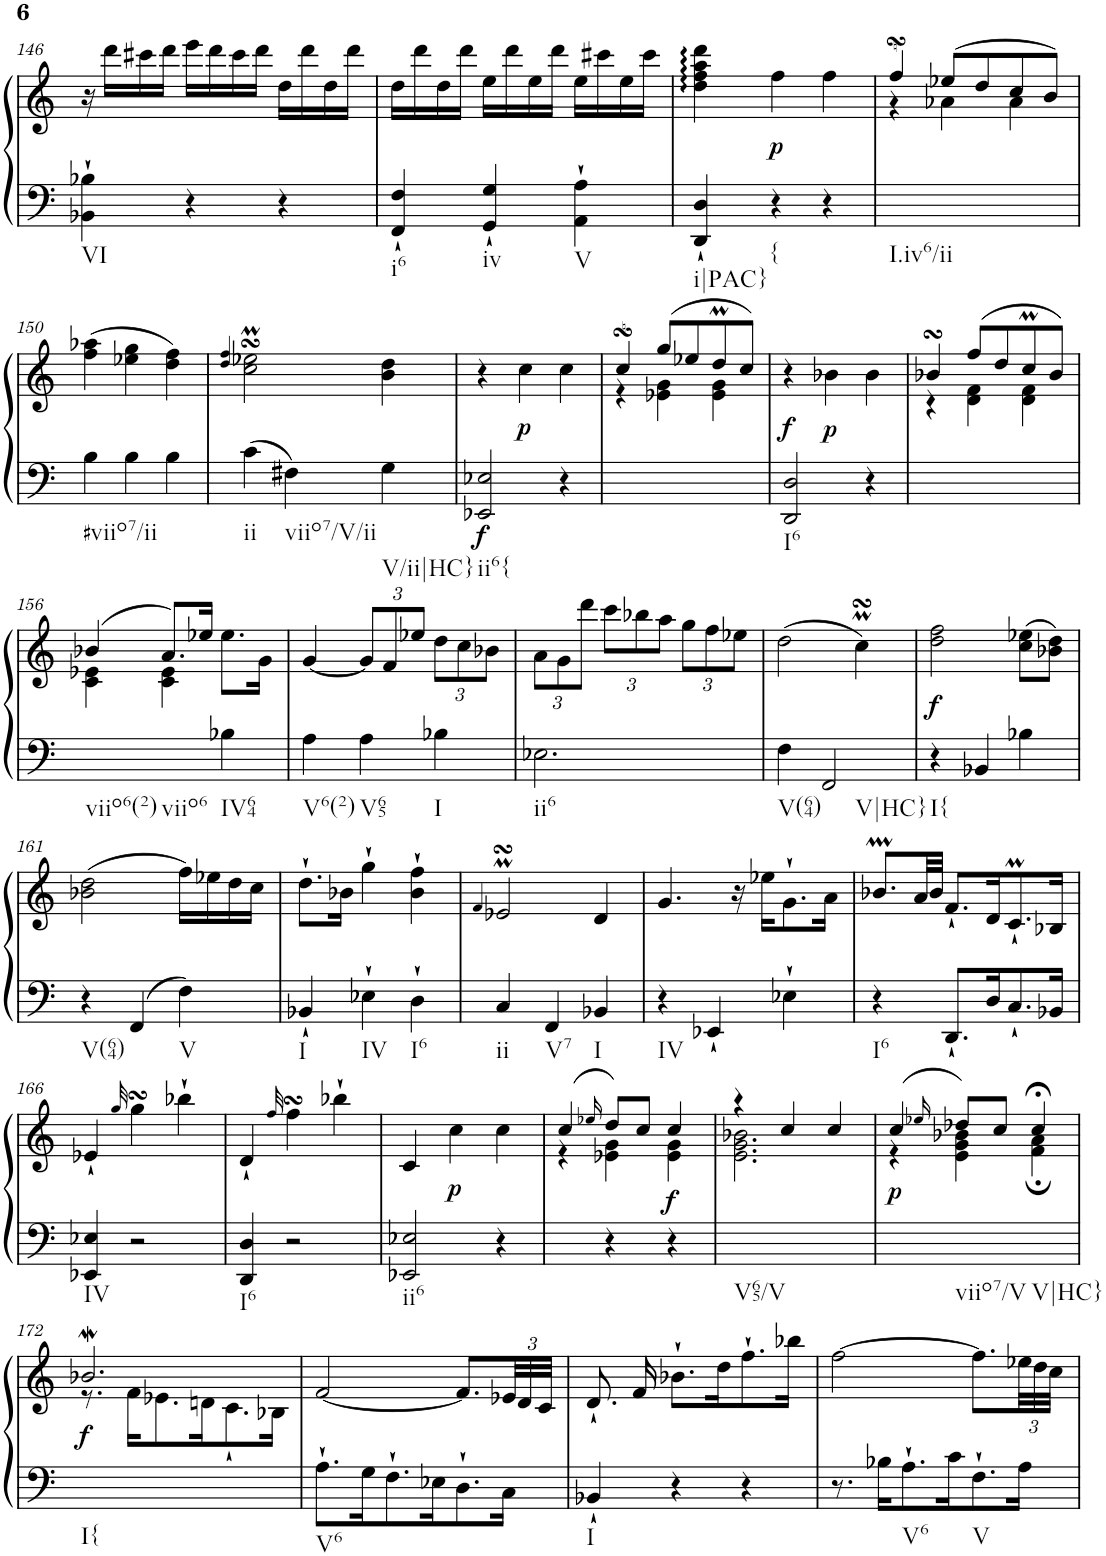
**kern	**kern	**dynam
*part1	*part1	*part1
*staff2	*staff1	*staff1/2
*I"Harpsichord	*	*
*I'Hch.	*	*
!!LO:PB:g=z
*clefF4	*clefG2	*
*k[]	*k[]	*
*M3/4	*M3/4	*
=146	=146	=146
!LO:TX:b:t=VI	!	!
4BB-X\` 4B-X\`	16r	.
.	16ddd\LL	.
.	16ccc#X\	.
.	16ddd\JJ	.
4r	16eee\LL	.
.	16ddd\	.
.	16ccc#\	.
.	16ddd\JJ	.
4r	16dd\LL	.
.	16ddd\	.
.	16dd\	.
.	16ddd\JJ	.
=147	=147	=147
!LO:TX:b:t=i6	!	!
4FF/` 4F/`	16dd\LL	.
.	16ddd\	.
.	16dd\	.
.	16ddd\JJ	.
!LO:TX:b:t=iv	!	!
4GG/` 4G/`	16ee\LL	.
.	16ddd\	.
.	16ee\	.
.	16ddd\JJ	.
!LO:TX:b:t=V	!	!
4AA\` 4A\`	16ee\LL	.
.	16ccc#X\	.
.	16ee\	.
.	16ccc#\JJ	.
=148	=148	=148
!LO:TX:b:t=i|PAC}	!	!
4DD/` 4D/`	4dd\: 4ff\: 4aa\: 4ddd\:	.
!LO:TX:b:t={	!	!
!	!	!LO:DY:b
4r	4ff\	p
4r	4ff\	.
=149	=149	=149
*	*^	*
!LO:TX:b:t=I.iv6/ii	!	!	!
2.ryy	4ffsSSs/	4r	.
.	(>8ee-X/L	4a-X\	.
.	8dd/	.	.
.	8cc/	4a-\	.
.	8b/J)	.	.
*	*v	*v	*
!!LO:LB:g=z
=150	=150	=150
!LO:TX:b:t=#viio7/ii	!	!
4B\	(>4ff\ 4aa-X\	.
4B\	4ee-X\ 4gg\	.
4B\	4dd\ 4ff\)	.
=151	=151	=151
.	4qdd/ 4qff/	.
!LO:TX:b:t=ii	!	!
4c\	2cc\sSSSM 2ee-X\sSSSM	.
!LO:TX:b:t=viio7/V/ii	!	!
4F#X\	.	.
!LO:TX:b:t=V/ii|HC}	!	!
4G\	4b\ 4dd\	.
=152	=152	=152
!LO:TX:b:t=ii6{	!	!
!	!	!LO:DY:b=2
2EE-X/ 2E-X/	4r	f
!	!	!LO:DY:b
.	4cc\	p
4r	4cc\	.
=153	=153	=153
*	*^	*
2.ryy	4ccsSSs/	4r	.
.	(>8gg/L	4e-X\ 4g\	.
.	8ee-X/	.	.
.	8ddM/	4e-\ 4g\	.
.	8cc/J)	.	.
*	*v	*v	*
=154	=154	=154
!LO:TX:b:t=I6	!	!
!	!	!LO:DY:a=2
2DD/ 2D/	4r	f
!	!	!LO:DY:b
.	4b-X\	p
4r	4b-\	.
=155	=155	=155
*	*^	*
2.ryy	4b-XsSSs/	4r	.
.	(>8ff/L	4d\ 4f\	.
.	8dd/	.	.
.	8ccM/	4d\ 4f\	.
.	8b-/J)	.	.
!!LO:LB:g=z	!!
=156	=156	=156	=156
!LO:TX:b:t=viio6(2)	!	!	!
4ryy	(>4b-X/	4c\ 4e-X\	.
!LO:TX:b:t=viio6	!	!	!
4ryy	8.a/L)	4c\ 4e-\	.
.	16ee-X/Jk	.	.
!LO:TX:b:t=IV64	!	!	!
4B-X\	8.ee-\L	4ryy	.
.	16g\Jk	.	.
*	*v	*v	*
=157	=157	=157
!LO:TX:b:t=V6(2)	!	!
4A\	[4g/	.
*	*Xbrackettup	*
!LO:TX:b:t=V65	!	!
4A\	12g/L]	.
.	12f/	.
.	12ee-X/J	.
!LO:TX:b:t=I	!	!
4B-X\	12dd\L	.
.	12cc\	.
.	12b-X\J	.
=158	=158	=158
!LO:TX:b:t=ii6	!	!
2.E-X\	12a\L	.
.	12g\	.
.	12ddd\J	.
.	12ccc\L	.
.	12bb-X\	.
.	12aa\J	.
.	12gg\L	.
.	12ff\	.
.	12ee-X\J	.
=159	=159	=159
!LO:TX:b:t=V(64)	!	!
4F\	(>2dd\	.
!LO:TX:b:t=V|HC}	!	!
2FF/	.	.
.	4ccMsSSs\)	.
=160	=160	=160
!LO:TX:b:t=I{	!	!
!	!	!LO:DY:b
4r	2dd\ 2ff\	f
4BB-X/	.	.
4B-X\	(>8cc\ 8ee-X\L	.
.	8b-X\ 8dd\J)	.
!!LO:LB:g=z
=161	=161	=161
!LO:TX:b:t=V(64)	!	!
4r	(>2b-X\ 2dd\	.
4FF/	.	.
!LO:TX:b:t=V	!	!
4F\	16ff\LL)	.
.	16ee-X\	.
.	16dd\	.
.	16cc\JJ	.
=162	=162	=162
!LO:TX:b:t=I	!	!
4BB-X`/	8.dd`\L	.
.	16b-X\Jk	.
!LO:TX:b:t=IV	!	!
4E-X`\	4gg`\	.
!LO:TX:b:t=I6	!	!
4D`\	4b-\` 4ff\`	.
=163	=163	=163
.	4qf/	.
!LO:TX:b:t=ii	!	!
4C/	2e-XMsSSs/	.
!LO:TX:b:t=V7	!	!
4FF/	.	.
!LO:TX:b:t=I	!	!
4BB-X/	4d/	.
=164	=164	=164
!LO:TX:b:t=IV	!	!
4r	4.g/	.
4EE-X`/	.	.
.	16r	.
.	16ee-X\KL	.
4E-X`\	8.g`\	.
.	16a\Jk	.
=165	=165	=165
!LO:TX:b:t=I6	!	!
4r	8.b-XM/L	.
.	32a/LL	.
.	32b-/JJJ	.
8.DD`/L	8.f`/L	.
16D/K	16d/K	.
8.C`/	8.cM`/	.
16BB-X/Jk	16B-X/Jk	.
!!LO:LB:g=z
=166	=166	=166
!LO:TX:b:t=IV	!	!
4EE-X/ 4E-X/	4e-X`/	.
.	32qgg/	.
2r	4ggsSSS\	.
.	4bb-X`\	.
=167	=167	=167
!LO:TX:b:t=I6	!	!
4DD/ 4D/	4d`/	.
.	32qff/	.
2r	4ffsSSs\	.
.	4bb-X`\	.
=168	=168	=168
!LO:TX:b:t=ii6	!	!
2EE-X/ 2E-X/	4c/	.
!	!	!LO:DY:b
.	4cc\	p
4r	4cc\	.
=169	=169	=169
*	*^	*
4ryy	(>4cc/	4r	.
.	16qee-X/	.	.
4r	8dd/L)	4e-X\ 4g\	.
.	8cc/J	.	.
!	!	!	!LO:DY:b
4r	4cc/	4e-\ 4g\	f
=170	=170	=170	=170
!LO:TX:b:t=V65/V	!	!	!
2.ryy	4r	2.e\ 2.g\ 2.b-X\	.
.	4cc/	.	.
.	4cc/	.	.
=171	=171	=171	=171
!LO:TX:b:t=viio7/V	!	!	!
!LO:TX:b:t=V|HC}	!	!	!
!	!	!	!LO:DY:b
2.ryy	(>4cc/	4r	p
.	16qee-X/	.	.
.	8dd-X/L)	4e\ 4g\ 4b-X\	.
.	8cc/J	.	.
.	4cc;</	4f\; 4a\;	.
!!LO:LB:g=z	!!
=172	=172	=172	=172
!LO:TX:b:t=I{	!	!	!
!	!	!	!LO:DY:b
2.ryy	2.b-Xw/	8.r	f
.	.	16f\KL	.
.	.	8.e-X\	.
.	.	16dn\K	.
.	.	8.c`\	.
.	.	16B-X\Jk	.
=173	=173	=173	=173
!LO:TX:b:t=V6	!	!	!
*	*v	*v	*
8.A`\L	[2f/	.
16G\K	.	.
8.F`\	.	.
16E-X\K	.	.
8.D`\	8.f/L]	.
16C\Jk	48e-X/LL	.
.	48d/	.
.	48c/JJJ	.
=174	=174	=174
!LO:TX:b:t=I	!	!
4BB-X`/	8.d`/	.
.	16f/	.
4r	8.b-X`\L	.
.	16dd\K	.
4r	8.ff`\	.
.	16bb-X\Jk	.
=175	=175	=175
8.r	[2ff\	.
16B-X\KL	.	.
!LO:TX:b:t=V6	!	!
8.A`\	.	.
16c\K	.	.
!LO:TX:b:t=V	!	!
8.F`\	8.ff\L]	.
16A\Jk	48ee-X\LL	.
.	48dd\	.
.	48cc\JJJ	.
=	=	=
*-	*-	*-
